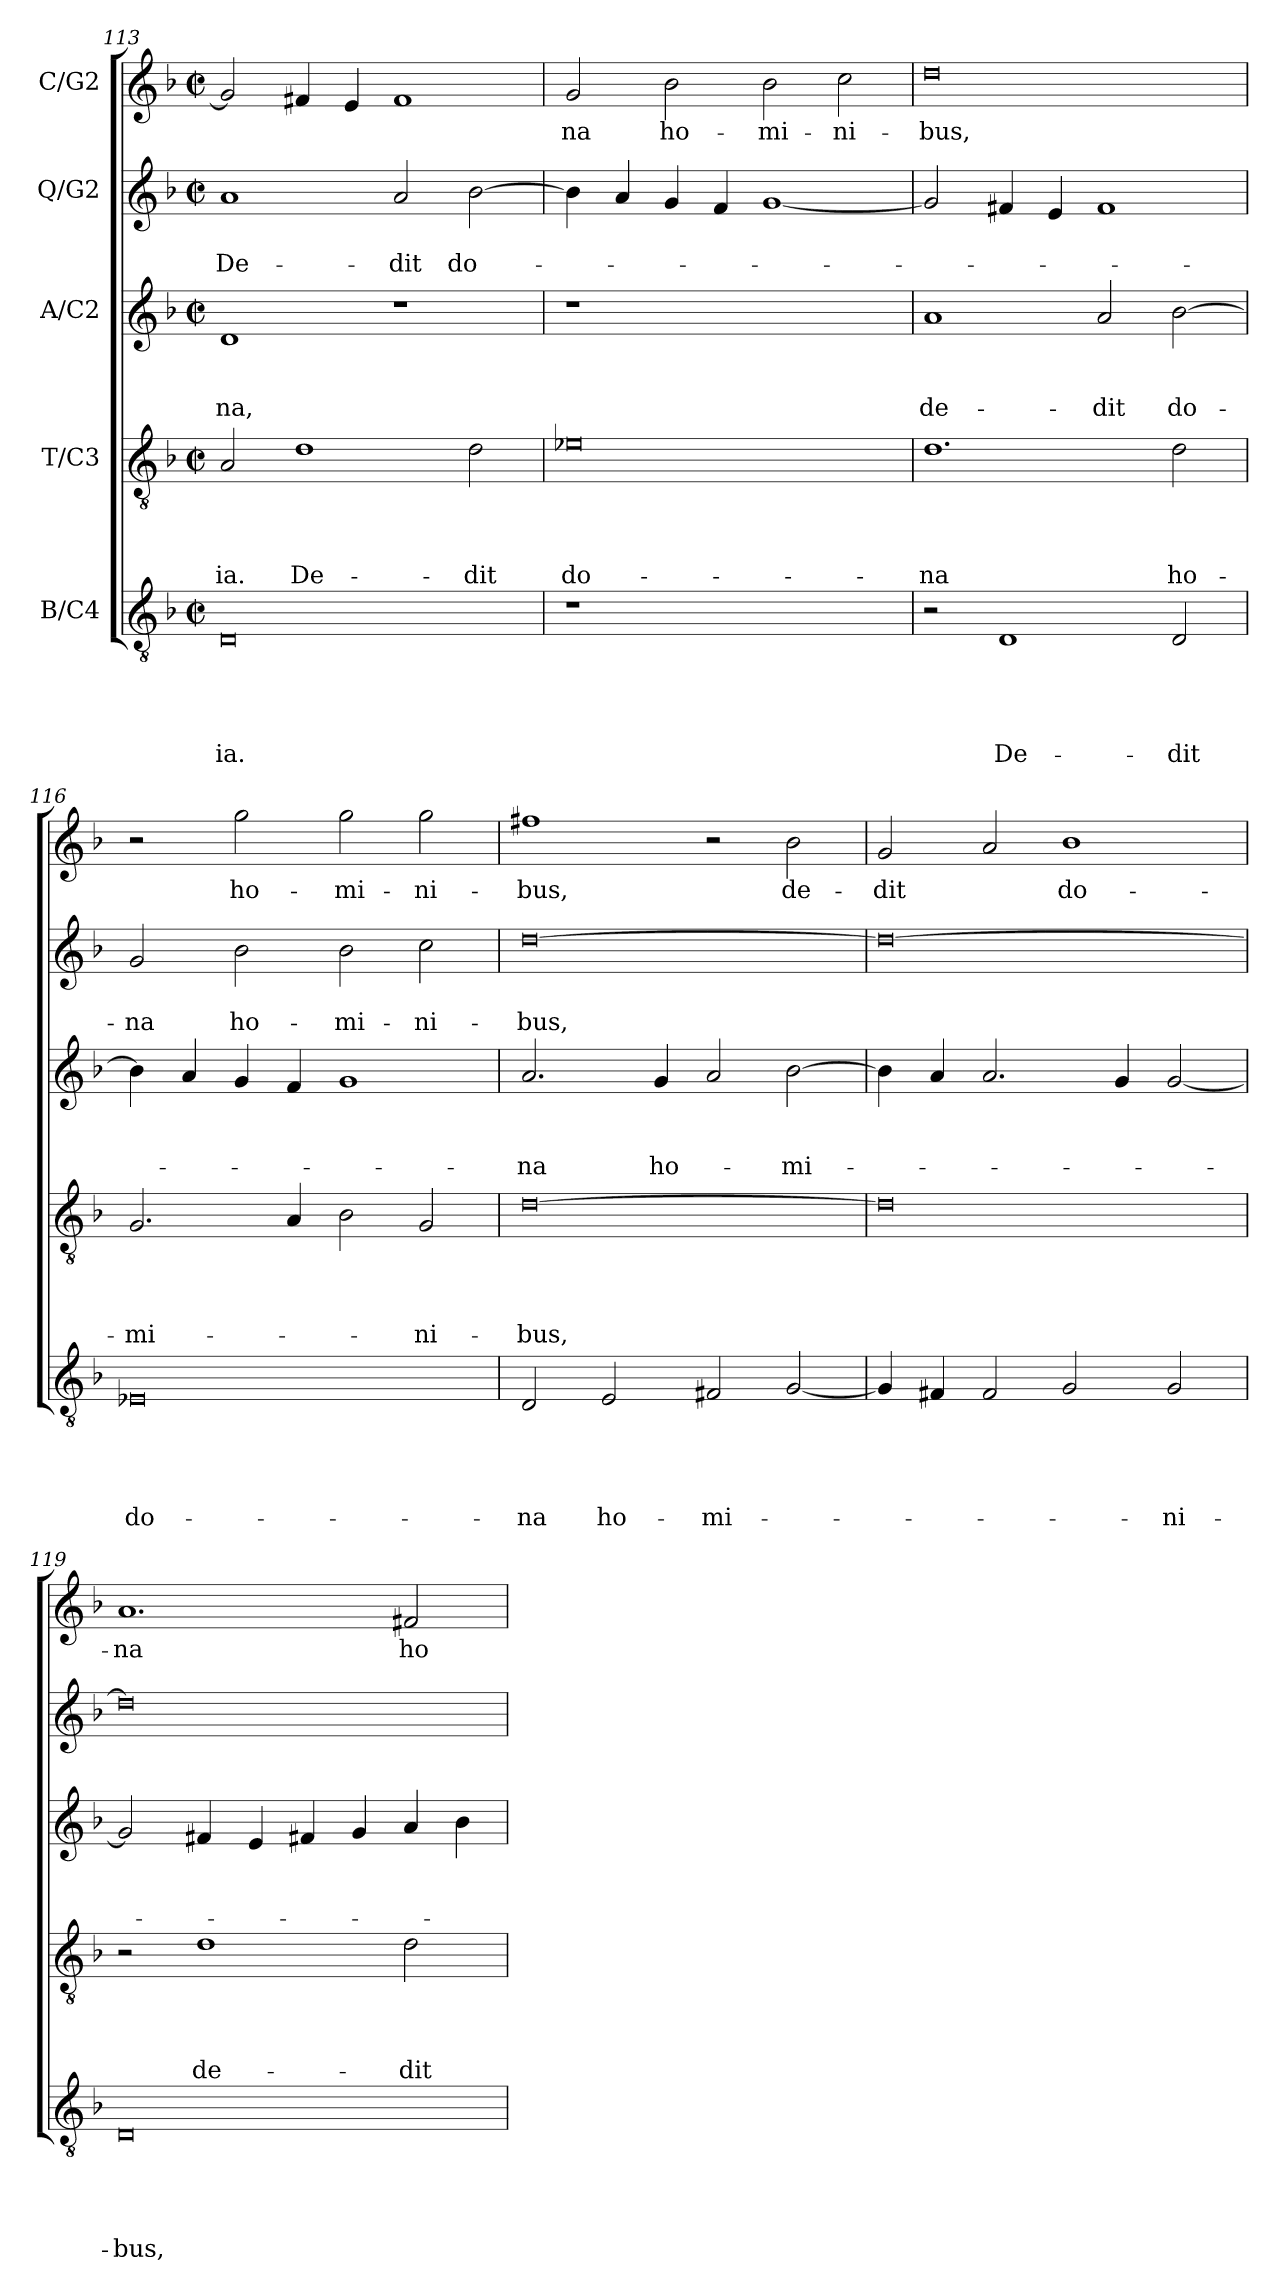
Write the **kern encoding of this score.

**kern	**text	**text	**text	**text	**text	**kern	**text	**text	**text	**text	**kern	**text	**text	**text	**kern	**text	**text	**kern	**text
*part5	*part5	*part5	*part5	*part5	*part5	*part4	*part4	*part4	*part4	*part4	*part3	*part3	*part3	*part3	*part2	*part2	*part2	*part1	*part1
*staff5	*staff5	*staff5	*staff5	*staff5	*staff5	*staff4	*staff4	*staff4	*staff4	*staff4	*staff3	*staff3	*staff3	*staff3	*staff2	*staff2	*staff2	*staff1	*staff1
*I"B/C4	*	*	*	*	*	*I"T/C3	*	*	*	*	*I"A/C2	*	*	*	*I"Q/G2	*	*	*I"C/G2	*
*clefGv2	*	*	*	*	*	*clefGv2	*	*	*	*	*clefG2	*	*	*	*clefG2	*	*	*clefG2	*
*k[b-]	*	*	*	*	*	*k[b-]	*	*	*	*	*k[b-]	*	*	*	*k[b-]	*	*	*k[b-]	*
*F:	*	*	*	*	*	*F:	*	*	*	*	*F:	*	*	*	*F:	*	*	*F:	*
*M2/2	*	*	*	*	*	*M2/2	*	*	*	*	*M2/2	*	*	*	*M2/2	*	*	*M2/2	*
*met(c|)	*	*	*	*	*	*met(c|)	*	*	*	*	*met(c|)	*	*	*	*met(c|)	*	*	*met(c|)	*
=113	=113	=113	=113	=113	=113	=113	=113	=113	=113	=113	=113	=113	=113	=113	=113	=113	=113	=113	=113
!	!	!	!	!	!LO:LY:b	!	!	!	!	!LO:LY:b	!	!	!	!LO:LY:b	!	!	!LO:LY:b	!	!
0D	.	.	.	.	-ia.	2A/	.	.	.	-ia.	1d	.	.	-na,	1a	.	De-	2g/]	.
!	!	!	!	!	!	!	!	!	!	!LO:LY:b	!	!	!	!	!	!	!	!	!
.	.	.	.	.	.	1d	.	.	.	De-	.	.	.	.	.	.	.	4f#X/	.
.	.	.	.	.	.	.	.	.	.	.	.	.	.	.	.	.	.	4e/	.
!	!	!	!	!	!	!	!	!	!	!	!	!	!	!	!	!	!LO:LY:b	!	!
.	.	.	.	.	.	.	.	.	.	.	1r	.	.	.	2a/	.	-dit	1f#	.
!	!	!	!	!	!	!	!	!	!	!LO:LY:b	!	!	!	!	!	!	!LO:LY:b	!	!
.	.	.	.	.	.	2d\	.	.	.	-dit	.	.	.	.	[2b-\	.	do-	.	.
=114	=114	=114	=114	=114	=114	=114	=114	=114	=114	=114	=114	=114	=114	=114	=114	=114	=114	=114	=114
!	!	!	!	!	!	!	!	!	!	!LO:LY:b	!	!	!	!	!	!	!	!	!LO:LY:b
1r	.	.	.	.	.	0e-X	.	.	.	do-	1r	.	.	.	4b-\]	.	.	2g/	-na
.	.	.	.	.	.	.	.	.	.	.	.	.	.	.	4a/	.	.	.	.
!	!	!	!	!	!	!	!	!	!	!	!	!	!	!	!	!	!	!	!LO:LY:b
.	.	.	.	.	.	.	.	.	.	.	.	.	.	.	4g/	.	.	2b-\	ho-
.	.	.	.	.	.	.	.	.	.	.	.	.	.	.	4f/	.	.	.	.
!	!	!	!	!	!	!	!	!	!	!	!	!	!	!	!	!	!	!	!LO:LY:b
1ryy	.	.	.	.	.	.	.	.	.	.	1ryy	.	.	.	[1g	.	.	2b-\	-mi-
!	!	!	!	!	!	!	!	!	!	!	!	!	!	!	!	!	!	!	!LO:LY:b
.	.	.	.	.	.	.	.	.	.	.	.	.	.	.	.	.	.	2cc\	-ni-
=115	=115	=115	=115	=115	=115	=115	=115	=115	=115	=115	=115	=115	=115	=115	=115	=115	=115	=115	=115
!	!	!	!	!	!	!	!	!	!	!LO:LY:b	!	!	!	!LO:LY:b	!	!	!	!	!LO:LY:b
2r	.	.	.	.	.	1.d	.	.	.	-na	1a	.	.	de-	2g/]	.	.	0dd	-bus,
!	!	!	!	!	!LO:LY:b	!	!	!	!	!	!	!	!	!	!	!	!	!	!
1D	.	.	.	.	De-	.	.	.	.	.	.	.	.	.	4f#X/	.	.	.	.
.	.	.	.	.	.	.	.	.	.	.	.	.	.	.	4e/	.	.	.	.
!	!	!	!	!	!	!	!	!	!	!	!	!	!	!LO:LY:b	!	!	!	!	!
.	.	.	.	.	.	.	.	.	.	.	2a/	.	.	-dit	1f#	.	.	.	.
!	!	!	!	!	!LO:LY:b	!	!	!	!	!LO:LY:b	!	!	!	!LO:LY:b	!	!	!	!	!
2D/	.	.	.	.	-dit	2d\	.	.	.	ho-	[2b-\	.	.	do-	.	.	.	.	.
!!LO:LB:g=z
=116	=116	=116	=116	=116	=116	=116	=116	=116	=116	=116	=116	=116	=116	=116	=116	=116	=116	=116	=116
!	!	!	!	!	!LO:LY:b	!	!	!	!	!LO:LY:b	!	!	!	!	!	!	!LO:LY:b	!	!
0E-X	.	.	.	.	do-	2.G/	.	.	.	-mi-	4b-\]	.	.	.	2g/	.	-na	2r	.
.	.	.	.	.	.	.	.	.	.	.	4a/	.	.	.	.	.	.	.	.
!	!	!	!	!	!	!	!	!	!	!	!	!	!	!	!	!	!LO:LY:b	!	!LO:LY:b
.	.	.	.	.	.	.	.	.	.	.	4g/	.	.	.	2b-\	.	ho-	2gg\	ho-
.	.	.	.	.	.	4A/	.	.	.	.	4f/	.	.	.	.	.	.	.	.
!	!	!	!	!	!	!	!	!	!	!	!	!	!	!	!	!	!LO:LY:b	!	!LO:LY:b
.	.	.	.	.	.	2B-\	.	.	.	.	1g	.	.	.	2b-\	.	-mi-	2gg\	-mi-
!	!	!	!	!	!	!	!	!	!	!LO:LY:b	!	!	!	!	!	!	!LO:LY:b	!	!LO:LY:b
.	.	.	.	.	.	2G/	.	.	.	-ni-	.	.	.	.	2cc\	.	-ni-	2gg\	-ni-
=117	=117	=117	=117	=117	=117	=117	=117	=117	=117	=117	=117	=117	=117	=117	=117	=117	=117	=117	=117
!	!	!	!	!	!LO:LY:b	!	!	!	!	!LO:LY:b	!	!	!	!LO:LY:b	!	!	!LO:LY:b	!	!LO:LY:b
2D/	.	.	.	.	-na	[0d	.	.	.	-bus,	2.a/	.	.	-na	[0dd	.	-bus,	1ff#X	-bus,
!	!	!	!	!	!LO:LY:b	!	!	!	!	!	!	!	!	!	!	!	!	!	!
2E/	.	.	.	.	ho-	.	.	.	.	.	.	.	.	.	.	.	.	.	.
!	!	!	!	!	!	!	!	!	!	!	!	!	!	!LO:LY:b	!	!	!	!	!
.	.	.	.	.	.	.	.	.	.	.	4g/	.	.	ho-	.	.	.	.	.
!	!	!	!	!	!LO:LY:b	!	!	!	!	!	!	!	!	!	!	!	!	!	!
2F#X/	.	.	.	.	-mi-	.	.	.	.	.	2a/	.	.	.	.	.	.	2r	.
!	!	!	!	!	!	!	!	!	!	!	!	!	!	!LO:LY:b	!	!	!	!	!LO:LY:b
[2G/	.	.	.	.	.	.	.	.	.	.	[2b-\	.	.	-mi-	.	.	.	2b-\	de-
=118	=118	=118	=118	=118	=118	=118	=118	=118	=118	=118	=118	=118	=118	=118	=118	=118	=118	=118	=118
!	!	!	!	!	!	!	!	!	!	!	!	!	!	!	!	!	!	!	!LO:LY:b
4G/]	.	.	.	.	.	0d]	.	.	.	.	4b-\]	.	.	.	0dd_	.	.	2g/	-dit
4F#X/	.	.	.	.	.	.	.	.	.	.	4a/	.	.	.	.	.	.	.	.
2F#/	.	.	.	.	.	.	.	.	.	.	2.a/	.	.	.	.	.	.	2a/	.
!	!	!	!	!	!	!	!	!	!	!	!	!	!	!	!	!	!	!	!LO:LY:b
2G/	.	.	.	.	.	.	.	.	.	.	.	.	.	.	.	.	.	1b-	do-
.	.	.	.	.	.	.	.	.	.	.	4g/	.	.	.	.	.	.	.	.
!	!	!	!	!	!LO:LY:b	!	!	!	!	!	!	!	!	!	!	!	!	!	!
2G/	.	.	.	.	-ni-	.	.	.	.	.	[2g/	.	.	.	.	.	.	.	.
=119	=119	=119	=119	=119	=119	=119	=119	=119	=119	=119	=119	=119	=119	=119	=119	=119	=119	=119	=119
!	!	!	!	!	!LO:LY:b	!	!	!	!	!	!	!	!	!	!	!	!	!	!LO:LY:b
0D	.	.	.	.	-bus,	2r	.	.	.	.	2g/]	.	.	.	0dd]	.	.	1.a	-na
!	!	!	!	!	!	!	!	!	!	!LO:LY:b	!	!	!	!	!	!	!	!	!
.	.	.	.	.	.	1d	.	.	.	de-	4f#X/	.	.	.	.	.	.	.	.
.	.	.	.	.	.	.	.	.	.	.	4e/	.	.	.	.	.	.	.	.
.	.	.	.	.	.	.	.	.	.	.	4f#X/	.	.	.	.	.	.	.	.
.	.	.	.	.	.	.	.	.	.	.	4g/	.	.	.	.	.	.	.	.
!	!	!	!	!	!	!	!	!	!	!LO:LY:b	!	!	!	!	!	!	!	!	!LO:LY:b
.	.	.	.	.	.	2d\	.	.	.	-dit	4a/	.	.	.	.	.	.	2f#X/	ho-
.	.	.	.	.	.	.	.	.	.	.	4b-\	.	.	.	.	.	.	.	.
=	=	=	=	=	=	=	=	=	=	=	=	=	=	=	=	=	=	=	=
*-	*-	*-	*-	*-	*-	*-	*-	*-	*-	*-	*-	*-	*-	*-	*-	*-	*-	*-	*-
